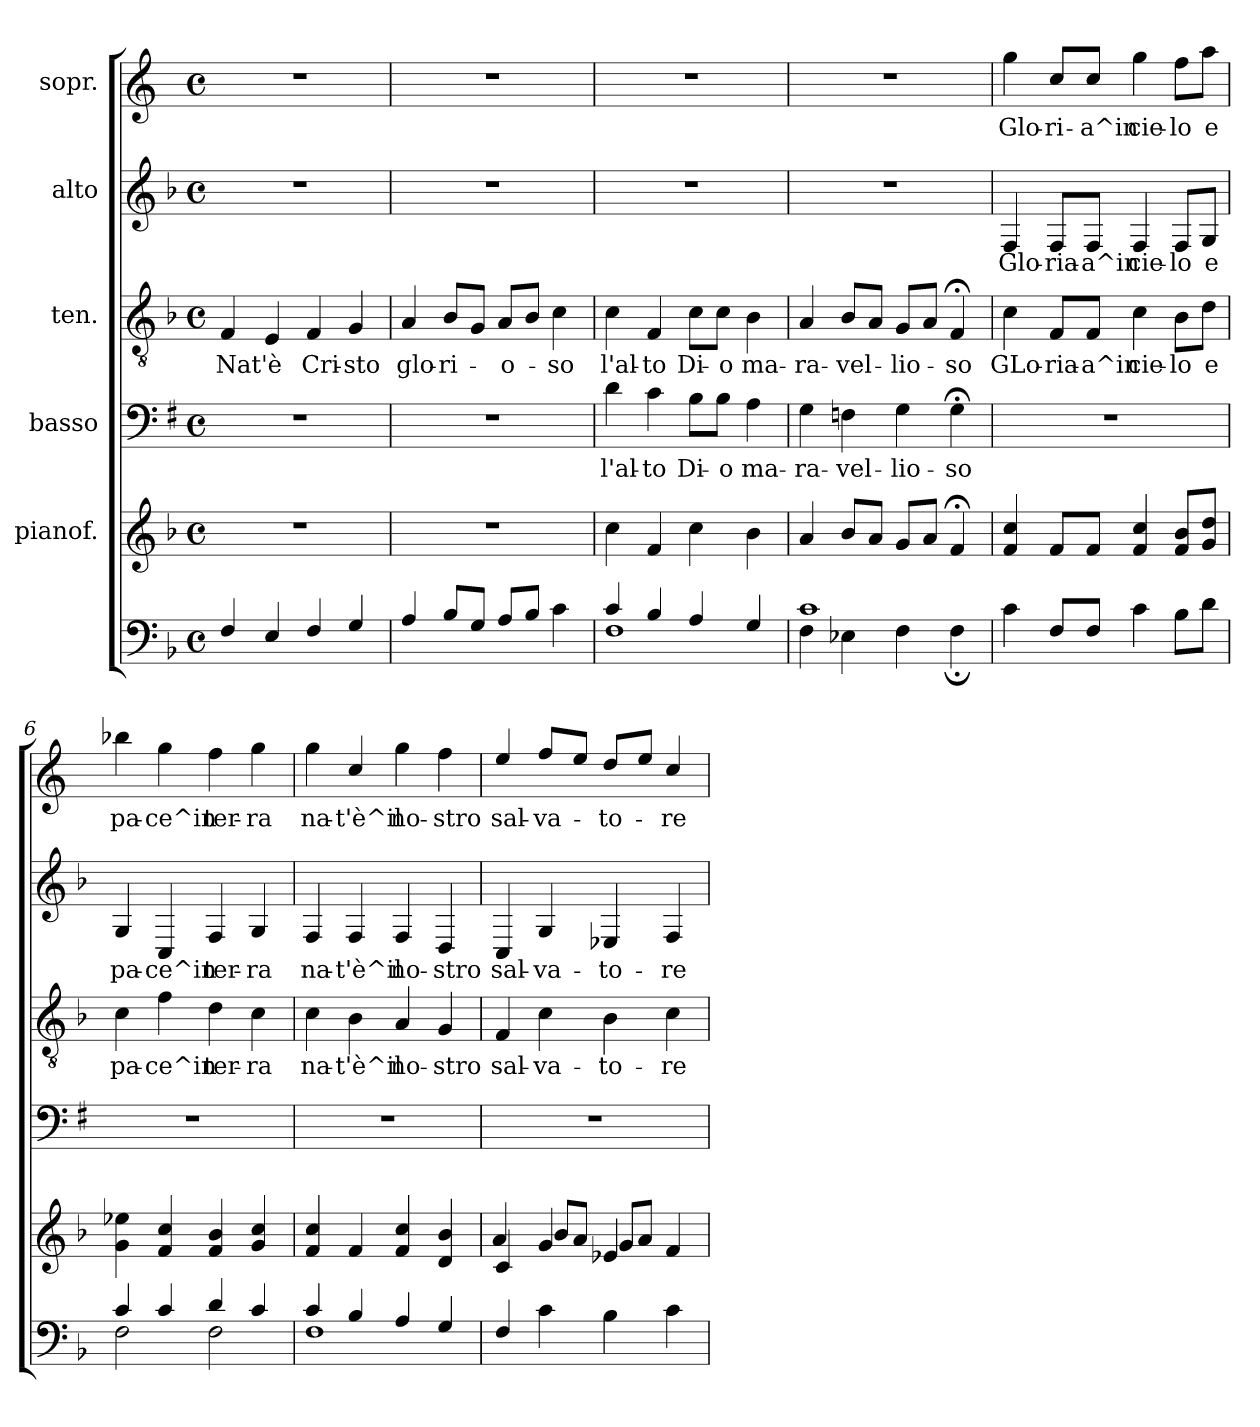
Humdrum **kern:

**kern	**kern	**kern	**text	**kern	**text	**kern	**text	**kern	**text
*part6	*part5	*part4	*part4	*part3	*part3	*part2	*part2	*part1	*part1
*staff6	*staff5	*staff4	*staff4	*staff3	*staff3	*staff2	*staff2	*staff1	*staff1
*	*I"pianof.	*I"basso	*	*I"ten.	*	*I"alto	*	*I"sopr.	*
*clefF4	*clefG2	*clefF4	*	*clefGv2	*	*clefG2	*	*clefG2	*
*	*	*ITrd1c2	*	*	*	*ITrd-7c-12	*	*ITrd4c7	*
*k[b-]	*k[b-]	*k[b-]	*	*k[b-]	*	*k[b-]	*	*k[b-]	*
*F:	*F:	*F:	*	*F:	*	*F:	*	*F:	*
*M4/4	*M4/4	*M4/4	*	*M4/4	*	*M4/4	*	*M4/4	*
*met(c)	*met(c)	*met(c)	*	*met(c)	*	*met(c)	*	*met(c)	*
*MM100	*MM100	*MM100	*	*MM100	*	*MM100	*	*MM100	*
=1	=1	=1	=1	=1	=1	=1	=1	=1	=1
!	!	!	!	!	!LO:LY:b	!	!	!	!
4F/	1r	1r	.	4F/	Nat'	1r	.	1r	.
!	!	!	!	!	!LO:LY:b	!	!	!	!
4E/	.	.	.	4E/	è	.	.	.	.
!	!	!	!	!	!LO:LY:b	!	!	!	!
4F/	.	.	.	4F/	Cri-	.	.	.	.
!	!	!	!	!	!LO:LY:b	!	!	!	!
4G/	.	.	.	4G/	-sto	.	.	.	.
=2	=2	=2	=2	=2	=2	=2	=2	=2	=2
!	!	!	!	!	!LO:LY:b	!	!	!	!
4A/	1r	1r	.	4A/	glo-	1r	.	1r	.
!	!	!	!	!	!LO:LY:b	!	!	!	!
8B-/L	.	.	.	8B-/L	-ri-	.	.	.	.
8G/J	.	.	.	8G/J	.	.	.	.	.
!	!	!	!	!	!LO:LY:b	!	!	!	!
8A/L	.	.	.	8A/L	-o-	.	.	.	.
8B-/J	.	.	.	8B-/J	.	.	.	.	.
!	!	!	!	!	!LO:LY:b	!	!	!	!
4c\	.	.	.	4c\	-so	.	.	.	.
=3	=3	=3	=3	=3	=3	=3	=3	=3	=3
*^	*	*	*	*	*	*	*	*	*
!	!	!	!	!LO:LY:b	!	!LO:LY:b	!	!	!	!
1F	4c/	4cc\	4c\	l'al-	4c\	l'al-	1r	.	1r	.
!	!	!	!	!LO:LY:b	!	!LO:LY:b	!	!	!	!
.	4B-/	4f/	4B-\	-to	4F/	-to	.	.	.	.
!	!	!	!	!LO:LY:b	!	!LO:LY:b	!	!	!	!
.	4A/	4cc\	8A\L	Di-	8c\L	Di-	.	.	.	.
!	!	!	!	!LO:LY:b	!	!LO:LY:b	!	!	!	!
.	.	.	8A\J	-o	8c\J	-o	.	.	.	.
!	!	!	!	!LO:LY:b	!	!LO:LY:b	!	!	!	!
.	4G/	4b-\	4G\	ma-	4B-\	ma-	.	.	.	.
!!LO:LB:g=z
=4	=4	=4	=4	=4	=4	=4	=4	=4	=4	=4
!	!	!	!	!LO:LY:b	!	!LO:LY:b	!	!	!	!
1c	4F\	4a/	4F\	-ra-	4A/	-ra-	1r	.	1r	.
!	!	!	!	!LO:LY:b	!	!LO:LY:b	!	!	!	!
.	4E-X\	8b-/L	4E-X\	-vel-	8B-/L	-vel-	.	.	.	.
.	.	8a/J	.	.	8A/J	.	.	.	.	.
!	!	!	!	!LO:LY:b	!	!LO:LY:b	!	!	!	!
.	4F\	8g/L	4F\	-lio-	8G/L	-lio-	.	.	.	.
.	.	8a/J	.	.	8A/J	.	.	.	.	.
!	!	!	!	!LO:LY:b	!	!LO:LY:b	!	!	!	!
.	4F;\	4f;/	4F;<\	-so	4F;/	-so	.	.	.	.
=5	=5	=5	=5	=5	=5	=5	=5	=5	=5	=5
!	!	!	!	!	!	!LO:LY:b	!	!LO:LY:b	!	!LO:LY:b
*v	*v	*	*	*	*	*	*	*	*	*
4c\	4f/ 4cc/	1r	.	4c\	GLo-	4f/	Glo-	4cc\	Glo-
!	!	!	!	!	!LO:LY:b	!	!LO:LY:b	!	!LO:LY:b
8F/L	8f/L	.	.	8F/L	-ria-	8f/L	-ria-	8f/L	-ri-
!	!	!	!	!	!LO:LY:b	!	!LO:LY:b	!	!LO:LY:b
8F/J	8f/J	.	.	8F/J	-a^in	8f/J	-a^in	8f/J	-a^in
!	!	!	!	!	!LO:LY:b	!	!LO:LY:b	!	!LO:LY:b
4c\	4f/ 4cc/	.	.	4c\	cie-	4f/	cie-	4cc\	cie-
!	!	!	!	!	!LO:LY:b	!	!LO:LY:b	!	!LO:LY:b
8B-\L	8f/ 8b-/L	.	.	8B-\L	-lo	8f/L	-lo	8b-\L	-lo
!	!	!	!	!	!LO:LY:b	!	!LO:LY:b	!	!LO:LY:b
8d\J	8g/ 8dd/J	.	.	8d\J	e	8g/J	e	8dd\J	e
=6	=6	=6	=6	=6	=6	=6	=6	=6	=6
*^	*	*	*	*	*	*	*	*	*
!	!	!	!	!	!	!LO:LY:b	!	!LO:LY:b	!	!LO:LY:b
2F\	4c/	4g\ 4ee-X\	1r	.	4c\	pa-	4g/	pa-	4ee-X\	pa-
!	!	!	!	!	!	!LO:LY:b	!	!LO:LY:b	!	!LO:LY:b
.	4c/	4f/ 4cc/	.	.	4f\	-ce^in	4c/	-ce^in	4cc\	-ce^in
!	!	!	!	!	!	!LO:LY:b	!	!LO:LY:b	!	!LO:LY:b
2F\	4d/	4f/ 4b-/	.	.	4d\	ter-	4f/	ter-	4b-\	ter-
!	!	!	!	!	!	!LO:LY:b	!	!LO:LY:b	!	!LO:LY:b
.	4c/	4g/ 4cc/	.	.	4c\	-ra	4g/	-ra	4cc\	-ra
!!LO:LB:g=z
=7	=7	=7	=7	=7	=7	=7	=7	=7	=7	=7
!	!	!	!	!	!	!LO:LY:b	!	!LO:LY:b	!	!LO:LY:b
1F	4c/	4f/ 4cc/	1r	.	4c\	na-	4f/	na-	4cc\	na-
!	!	!	!	!	!	!LO:LY:b	!	!LO:LY:b	!	!LO:LY:b
.	4B-/	4f/	.	.	4B-\	-t'è^il	4f/	-t'è^il	4f/	-t'è^il
!	!	!	!	!	!	!LO:LY:b	!	!LO:LY:b	!	!LO:LY:b
.	4A/	4f/ 4cc/	.	.	4A/	no-	4f/	no-	4cc\	no-
!	!	!	!	!	!	!LO:LY:b	!	!LO:LY:b	!	!LO:LY:b
.	4G/	4d/ 4b-/	.	.	4G/	-stro	4d/	-stro	4b-\	-stro
=8	=8	=8	=8	=8	=8	=8	=8	=8	=8	=8
*	*	*^	*	*	*	*	*	*	*	*
!	!	!	!	!	!	!	!LO:LY:b	!	!LO:LY:b	!	!LO:LY:b
*v	*v	*	*	*	*	*	*	*	*	*	*
4F/	4c/	4a/	1r	.	4F/	sal-	4c/	sal-	4a/	sal-
!	!	!	!	!	!	!LO:LY:b	!	!LO:LY:b	!	!LO:LY:b
4c\	4g/	8b-/L	.	.	4c\	-va-	4g/	-va-	8b-/L	-va-
.	.	8a/J	.	.	.	.	.	.	8a/J	.
!	!	!	!	!	!	!LO:LY:b	!	!LO:LY:b	!	!LO:LY:b
4B-\	4e-X/	8g/L	.	.	4B-\	-to-	4e-X/	-to-	8g/L	-to-
.	.	8a/J	.	.	.	.	.	.	8a/J	.
!	!	!	!	!	!	!LO:LY:b	!	!LO:LY:b	!	!LO:LY:b
4c\	4f/	4ryy	.	.	4c\	-re	4f/	-re	4f/	-re
*	*v	*v	*	*	*	*	*	*	*	*
=	=	=	=	=	=	=	=	=	=
*-	*-	*-	*-	*-	*-	*-	*-	*-	*-
